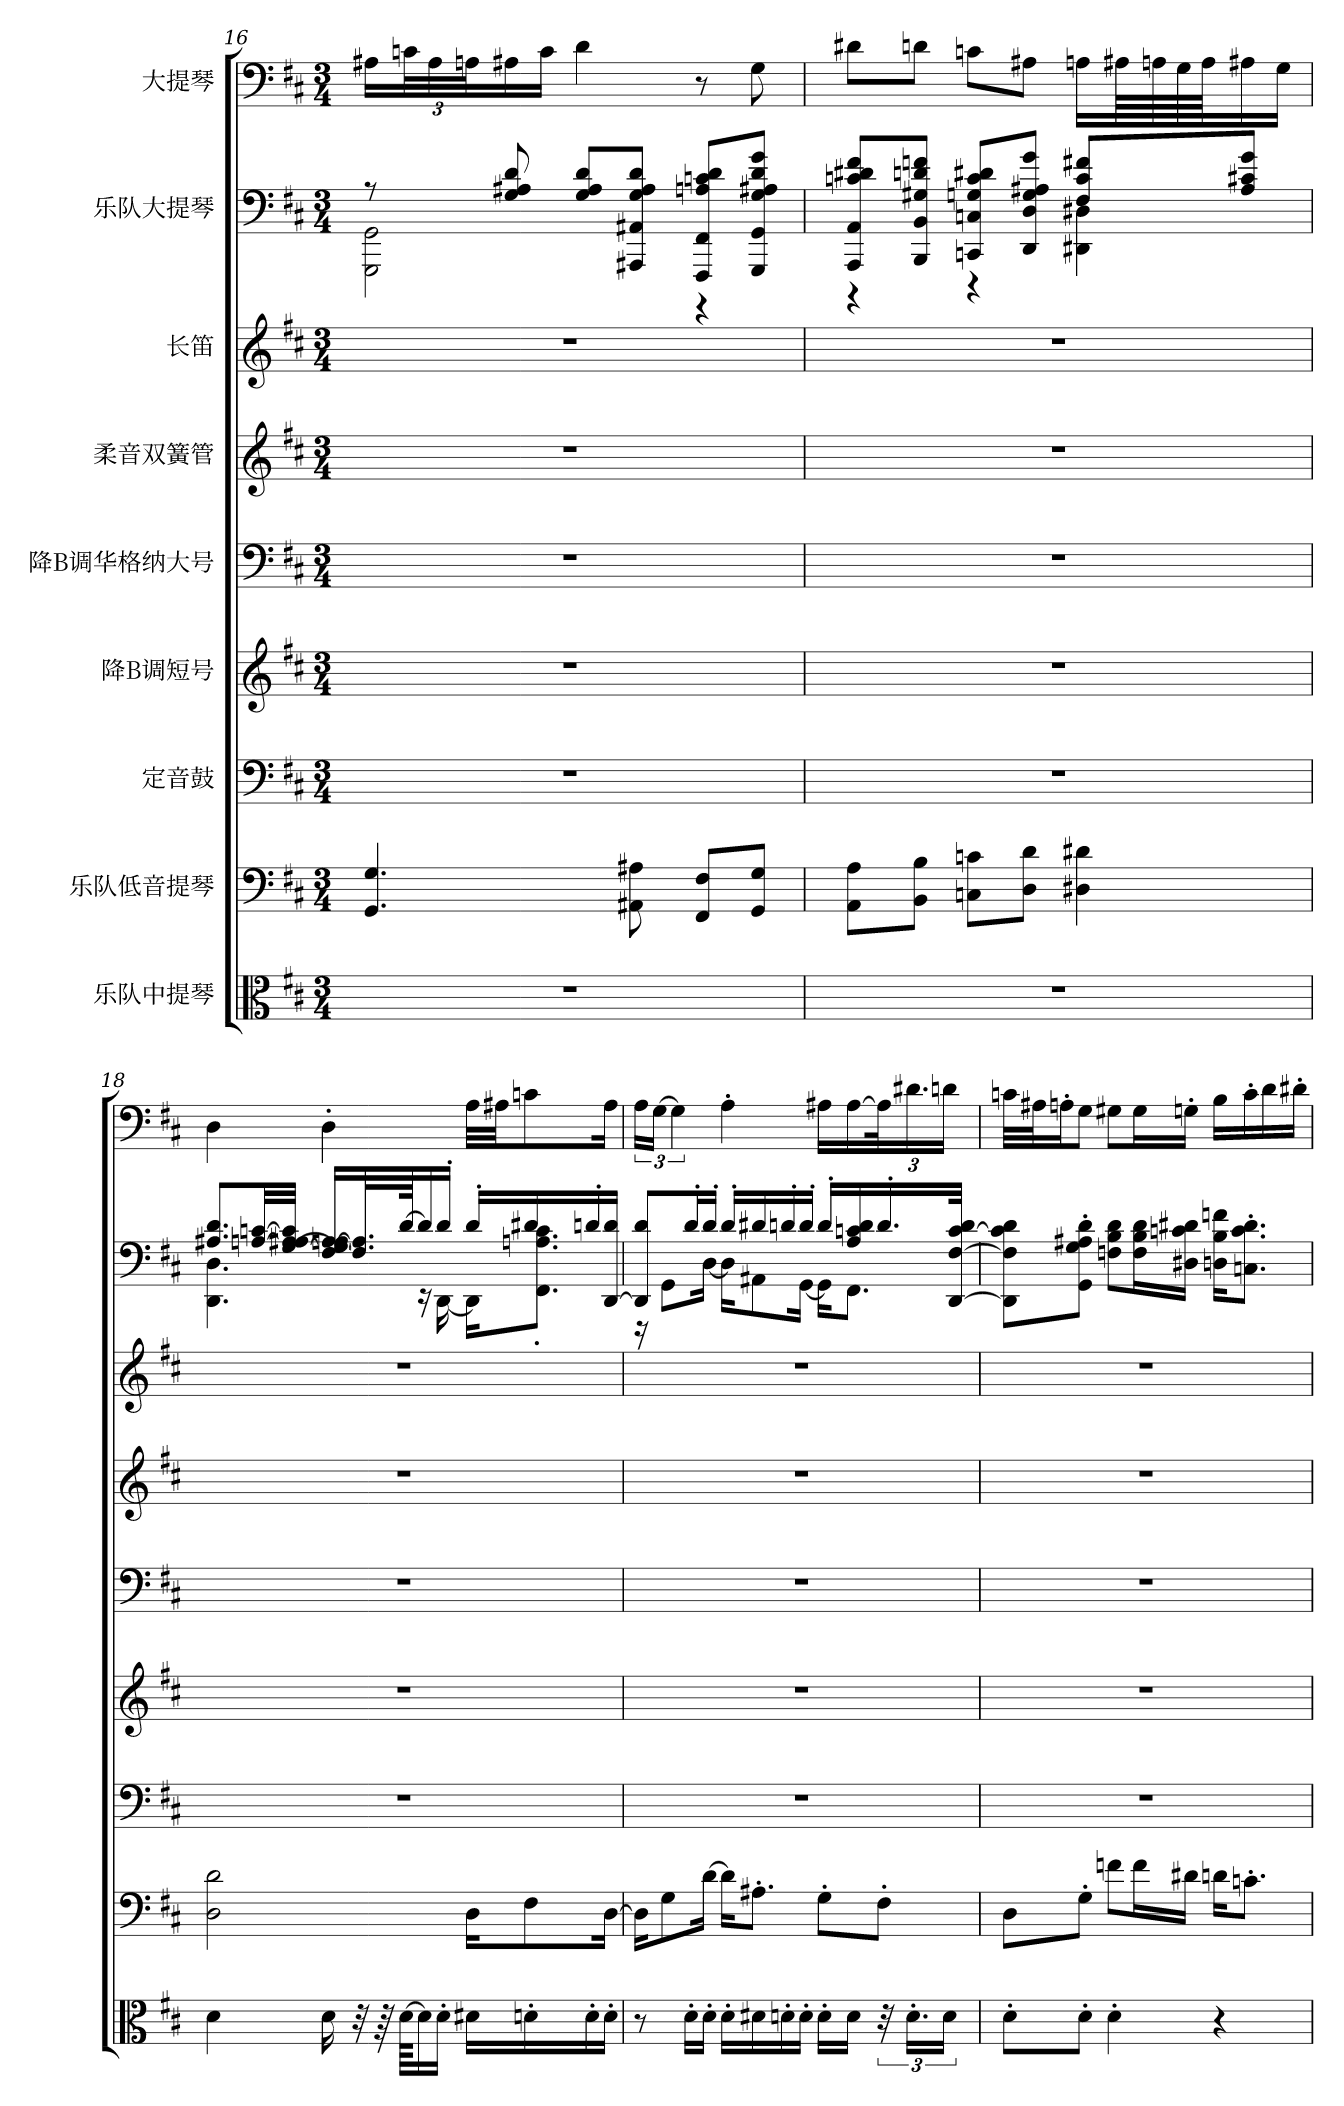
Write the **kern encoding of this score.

**kern	**kern	**kern	**kern	**kern	**kern	**kern	**kern	**kern
*part9	*part8	*part7	*part6	*part5	*part4	*part3	*part2	*part1
*staff9	*staff8	*staff7	*staff6	*staff5	*staff4	*staff3	*staff2	*staff1
*I"乐队中提琴	*I"乐队低音提琴	*I"定音鼓	*I"降B调短号	*I"降B调华格纳大号	*I"柔音双簧管	*I"长笛	*I"乐队大提琴	*I"大提琴
!!LO:PB:g=z
*clefC3	*clefF4	*clefF4	*clefG2	*clefF4	*clefG2	*clefG2	*clefF4	*clefF4
*	*ITrd7c12	*	*ITrd1c2	*ITrd1c2	*ITrd2c3	*	*	*
*k[f#c#]	*k[f#c#]	*k[f#c#]	*k[]	*k[]	*k[f#c#g#d#a#]	*k[f#c#]	*k[f#c#]	*k[f#c#]
*M3/4	*M3/4	*M3/4	*M3/4	*M3/4	*M3/4	*M3/4	*M3/4	*M3/4
=16	=16	=16	=16	=16	=16	=16	=16	=16
*	*	*	*	*	*	*	*^	*
2.r	4.GGG/ 4.GG/	2.r	2.r	2.r	2.r	2.r	8r	2GGG\ 2GG\	16A#X\LL
*	*	*	*	*	*	*	*	*	*Xbrackettup
.	.	.	.	.	.	.	.	.	48cn\L
.	.	.	.	.	.	.	.	.	48A#\
.	.	.	.	.	.	.	.	.	48An\J
.	.	.	.	.	.	.	8G/ 8A#X/ 8d/	.	16A#X\
.	.	.	.	.	.	.	.	.	16c\JJ
.	.	.	.	.	.	.	8G/ 8A#/ 8d/L	.	4d\
.	8AAA#X\ 8AA#X\	.	.	.	.	.	8AAA#X/ 8AA#X/ 8G/ 8A#/ 8d/J	.	.
.	8FFF#/ 8FF#/L	.	.	.	.	.	8FFF#/ 8FF#/ 8An/ 8cn/ 8d/L	4r	8r
.	8GGG/ 8GG/J	.	.	.	.	.	8GGG/ 8GG/ 8G/ 8A#X/ 8d/ 8g/J	.	8G\
!!LO:PB:g=z
=17	=17	=17	=17	=17	=17	=17	=17	=17	=17
2.r	8AAA\ 8AA\L	2.r	2.r	2.r	2.r	2.r	8AAA/ 8AA/ 8cn/ 8d#X/ 8f#/L	4r	8d#X\L
.	8BBB\ 8BB\J	.	.	.	.	.	8BBB/ 8BB/ 8G#X/ 8dn/ 8fn/J	.	8dn\J
.	8CCn\ 8Cn\L	.	.	.	.	.	8CCn/ 8Cn/ 8Gn/ 8c/ 8d#X/L	4r	8cn\L
.	8DD\ 8D\J	.	.	.	.	.	8DD/ 8D/ 8G/ 8A#X/ 8g/J	.	8A#X\J
.	4DD#X\ 4D#X\	.	.	.	.	.	8F#/ 8c/ 8f#X/L	4DD#X\ 4D#X\	16An\LL
.	.	.	.	.	.	.	.	.	64A#X\LL
.	.	.	.	.	.	.	.	.	64An\
.	.	.	.	.	.	.	.	.	64G\
.	.	.	.	.	.	.	.	.	64A\JJ
.	.	.	.	.	.	.	8A#/ 8c#X/ 8g/J	.	16A#X\
.	.	.	.	.	.	.	.	.	16G\JJ
!!LO:PB:g=z
=18	=18	=18	=18	=18	=18	=18	=18	=18	=18
4d\	2DD\ 2D\	2.r	2.r	2.r	2.r	2.r	8.A#X/ 8.d/L	4.DD\ 4.D\	4D\
.	.	.	.	.	.	.	[32An/ [32cn/LL	.	.
.	.	.	.	.	.	.	[32G/ 32A/] [32A#X/ 32c/]JJJ	.	.
16d\	.	.	.	.	.	.	[16F#/ 16G/] [16An/ 16A#/]LL	.	4D'\
32r	.	.	.	.	.	.	32.F#/] 32.A/]L	.	.
64r	.	.	.	.	.	.	.	.	.
[64d\KKLL	.	.	.	.	.	.	[64d/JK	.	.
16d\]	.	.	.	.	.	.	16d/]	16r	.
16d'\JJ	.	.	.	.	.	.	16d'/JJ	[16DD\	.
16d#X\LL	16DD\KL	.	.	.	.	.	16d'/LL	16DD\KL]	32A\LLL
.	.	.	.	.	.	.	.	.	32A#X\JJ
16dn'\	8FF#\	.	.	.	.	.	16d#X/	8.FF#\' 8.An\' 8.c\'J	8cn\
16d'\	.	.	.	.	.	.	16dn'/	.	.
16d'\JJ	[16DD\Jk	.	.	.	.	.	[16DD/ 16d/JJ	.	16A#\Jk
!!LO:PB:g=z
=19	=19	=19	=19	=19	=19	=19	=19	=19	=19
*	*	*	*	*	*	*	*	*	*brackettup
8r	16DD\KL]	2.r	2.r	2.r	2.r	2.r	8DD/] 8d/L	16r	24A\LL
.	.	.	.	.	.	.	.	.	[24G\JJ
.	8GG\	.	.	.	.	.	.	8GG\L	.
.	.	.	.	.	.	.	.	.	6G\]
16d'\LL	.	.	.	.	.	.	16d'/L	.	.
16d'\JJ	[16D\Jk	.	.	.	.	.	16d'/JJ	[16D\Jk	.
16d'\LL	16D\KL]	.	.	.	.	.	16d'/LL	16D\KL]	4A'\
16d#X\	8.AA#X'\J	.	.	.	.	.	16d#X/	8AA#X\	.
16dn'\	.	.	.	.	.	.	16dn'/	.	.
16d'\JJ	.	.	.	.	.	.	16d'/JJ	[16GG\Jk	.
16d'\LL	8GG'\L	.	.	.	.	.	16d'/LL	16GG\KL]	16A#X\LL
16d\JJ	.	.	.	.	.	.	16A/ 16cn/ 16d/	8.FF#\J	[16A#\
*	*	*	*	*	*	*	*	*	*Xbrackettup
48r	8FF#'\J	.	.	.	.	.	16.d'/	.	48A#\K]
24.d'\LL	.	.	.	.	.	.	.	.	24.d#X\
24d\JJ	.	.	.	.	.	.	.	.	24dn\JJ
.	.	.	.	.	.	.	[32DD/ [32F#/ [32c/ 32d/JJk	.	.
*	*	*	*	*	*	*	*v	*v	*
!!LO:PB:g=z
=20	=20	=20	=20	=20	=20	=20	=20	=20
8d'\L	8DD\L	2.r	2.r	2.r	2.r	2.r	8DD\] 8F#\] 8c\] 8d\L	32cn\LLL
.	.	.	.	.	.	.	.	32A#X\J
.	.	.	.	.	.	.	.	16An'\J
8d'\J	8GG'\J	.	.	.	.	.	8GG\' 8G\' 8A#X\' 8d\'J	8G\J
4d'\	8Fn\L	.	.	.	.	.	8Fn\ 8B\ 8d\L	8G#X\L
.	16F\L	.	.	.	.	.	16F\ 16B\ 16d\L	16G#\L
.	16D#X\JJ	.	.	.	.	.	16D#X\ 16cn\ 16d#X\JJ	16Gn'\JJ
4r	16Dn\KL	.	.	.	.	.	16Dn\ 16B\ 16fn\KL	16B\LL
.	8.Cn'\J	.	.	.	.	.	8.Cn\' 8.c\' 8.d#\'J	16c'\
.	.	.	.	.	.	.	.	16d\
.	.	.	.	.	.	.	.	16d#X'\JJ
=	=	=	=	=	=	=	=	=
*-	*-	*-	*-	*-	*-	*-	*-	*-
